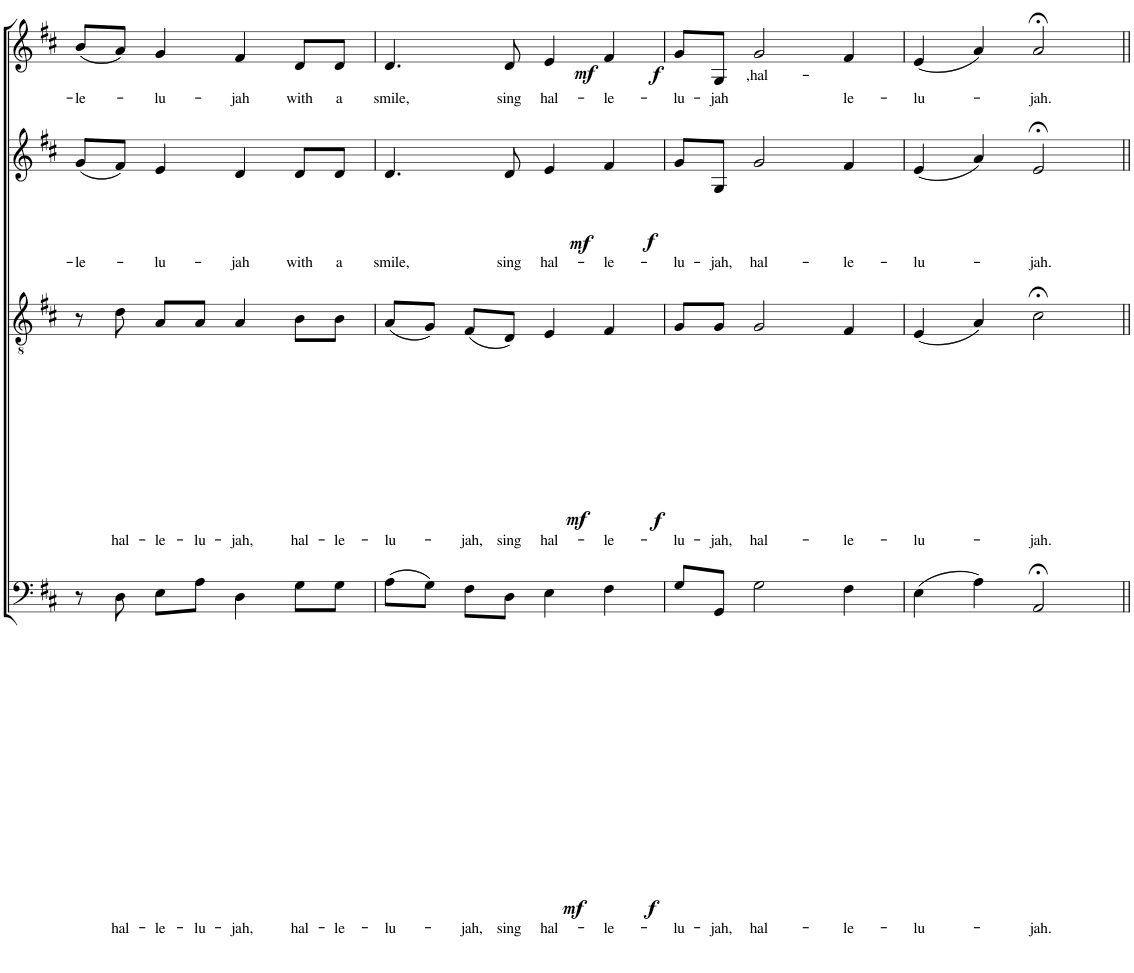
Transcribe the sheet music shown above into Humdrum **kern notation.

**kern	**text	**dynam	**kern	**text	**dynam	**kern	**text	**dynam	**kern	**text	**dynam
*part4	*part4	*part4	*part3	*part3	*part3	*part2	*part2	*part2	*part1	*part1	*part1
*staff4	*staff4	*staff4	*staff3	*staff3	*staff3	*staff2	*staff2	*staff2	*staff1	*staff1	*staff1
*I"B	*	*	*I"T	*	*	*I"A	*	*	*I"S	*	*
!!LO:PB:g=z
*clefF4	*	*	*clefGv2	*	*	*clefG2	*	*	*clefG2	*	*
*	*	*	*Trd1c2	*	*	*	*	*	*	*	*
*k[f#c#]	*	*	*k[f#c#]	*	*	*k[f#c#]	*	*	*k[f#c#]	*	*
*M4/4	*	*	*M4/4	*	*	*M4/4	*	*	*M4/4	*	*
*met(c)	*	*	*met(c)	*	*	*met(c)	*	*	*met(c)	*	*
=19	=19	=19	=19	=19	=19	=19	=19	=19	=19	=19	=19
!	!	!	!	!	!	!	!LO:LY:b	!	!	!LO:LY:b	!
8r	.	.	8r	.	.	(8g/L	-le-	.	(8b/L	-le-	.
!	!LO:LY:b	!	!	!LO:LY:b	!	!	!	!	!	!	!
8D\	hal-	.	8d\	hal-	.	8f#/J)	.	.	8a/J)	.	.
!	!LO:LY:b	!	!	!LO:LY:b	!	!	!LO:LY:b	!	!	!LO:LY:b	!
8E\L	-le-	.	8A/L	-le-	.	4e/	-lu-	.	4g/	-lu-	.
!	!LO:LY:b	!	!	!LO:LY:b	!	!	!	!	!	!	!
8A\J	-lu-	.	8A/J	-lu-	.	.	.	.	.	.	.
!	!LO:LY:b	!	!	!LO:LY:b	!	!	!LO:LY:b	!	!	!LO:LY:b	!
4D\	-jah,	.	4A/	-jah,	.	4d/	-jah	.	4f#/	-jah	.
!	!LO:LY:b	!LO:DY:b	!	!LO:LY:b	!LO:DY:b	!	!LO:LY:b	!LO:DY:b	!	!LO:LY:b	!LO:DY:b
8G\L	hal-	mf	8B\L	hal-	mf	8d/L	with	mf	8d/L	with	mf
!	!LO:LY:b	!	!	!LO:LY:b	!	!	!LO:LY:b	!	!	!LO:LY:b	!
8G\J	-le-	.	8B\J	-le-	.	8d/J	a	.	8d/J	a	.
=20	=20	=20	=20	=20	=20	=20	=20	=20	=20	=20	=20
!	!LO:LY:b	!	!	!LO:LY:b	!	!	!LO:LY:b	!	!	!LO:LY:b	!
(8A\L	-lu-	.	(8A/L	-lu-	.	4.d/	smile,	.	4.d/	smile,	.
8G\J)	.	.	8G/J)	.	.	.	.	.	.	.	.
!	!LO:LY:b	!	!	!LO:LY:b	!	!	!	!	!	!	!
8F#\L	-jah,	.	(8F#/L	-jah,	.	.	.	.	.	.	.
!	!LO:LY:b	!LO:DY:b	!	!LO:LY:b	!LO:DY:b	!	!LO:LY:b	!LO:DY:b	!	!LO:LY:b	!LO:DY:b
8D\J	sing	f	8D/J)	sing	f	8d/	sing	f	8d/	sing	f
!	!LO:LY:b	!	!	!LO:LY:b	!	!	!LO:LY:b	!	!	!LO:LY:b	!
4E\	hal-	.	4E/	hal-	.	4e/	hal-	.	4e/	hal-	.
!	!LO:LY:b	!	!	!LO:LY:b	!	!	!LO:LY:b	!	!	!LO:LY:b	!
4F#\	-le-	.	4F#/	-le-	.	4f#/	-le-	.	4f#/	-le-	.
=21	=21	=21	=21	=21	=21	=21	=21	=21	=21	=21	=21
!	!LO:LY:b	!	!	!LO:LY:b	!	!	!LO:LY:b	!	!	!LO:LY:b	!
8G/L	-lu-	.	8G/L	-lu-	.	8g/L	-lu-	.	8g/L	-lu-	.
!	!LO:LY:b	!	!	!LO:LY:b	!	!	!LO:LY:b	!	!	!LO:LY:b	!
8GG/J	-jah,	.	8G/J	-jah,	.	8G/J	-jah,	.	8G/J	-jah	.
!	!LO:LY:b	!	!	!LO:LY:b	!	!	!LO:LY:b	!	!	!LO:LY:b	!
2G\	hal-	.	2G/	hal-	.	2g/	hal-	.	2g/	,hal-	.
!	!LO:LY:b	!	!	!LO:LY:b	!	!	!LO:LY:b	!	!	!LO:LY:b	!
4F#\	-le-	.	4F#/	-le-	.	4f#/	-le-	.	4f#/	-le-	.
=22	=22	=22	=22	=22	=22	=22	=22	=22	=22	=22	=22
!	!LO:LY:b	!	!	!LO:LY:b	!	!	!LO:LY:b	!	!	!LO:LY:b	!
(4E\	-lu-	.	(4E/	-lu-	.	(4e/	-lu-	.	(4e/	-lu-	.
4A\)	.	.	4A/)	.	.	4a/)	.	.	4a/)	.	.
!	!LO:LY:b	!	!	!LO:LY:b	!	!	!LO:LY:b	!	!	!LO:LY:b	!
2AA;</	-jah.	.	2c#;<\	-jah.	.	2e;</	-jah.	.	2a;</	-jah.	.
=||	=||	=||	=||	=||	=||	=||	=||	=||	=||	=||	=||
*-	*-	*-	*-	*-	*-	*-	*-	*-	*-	*-	*-
